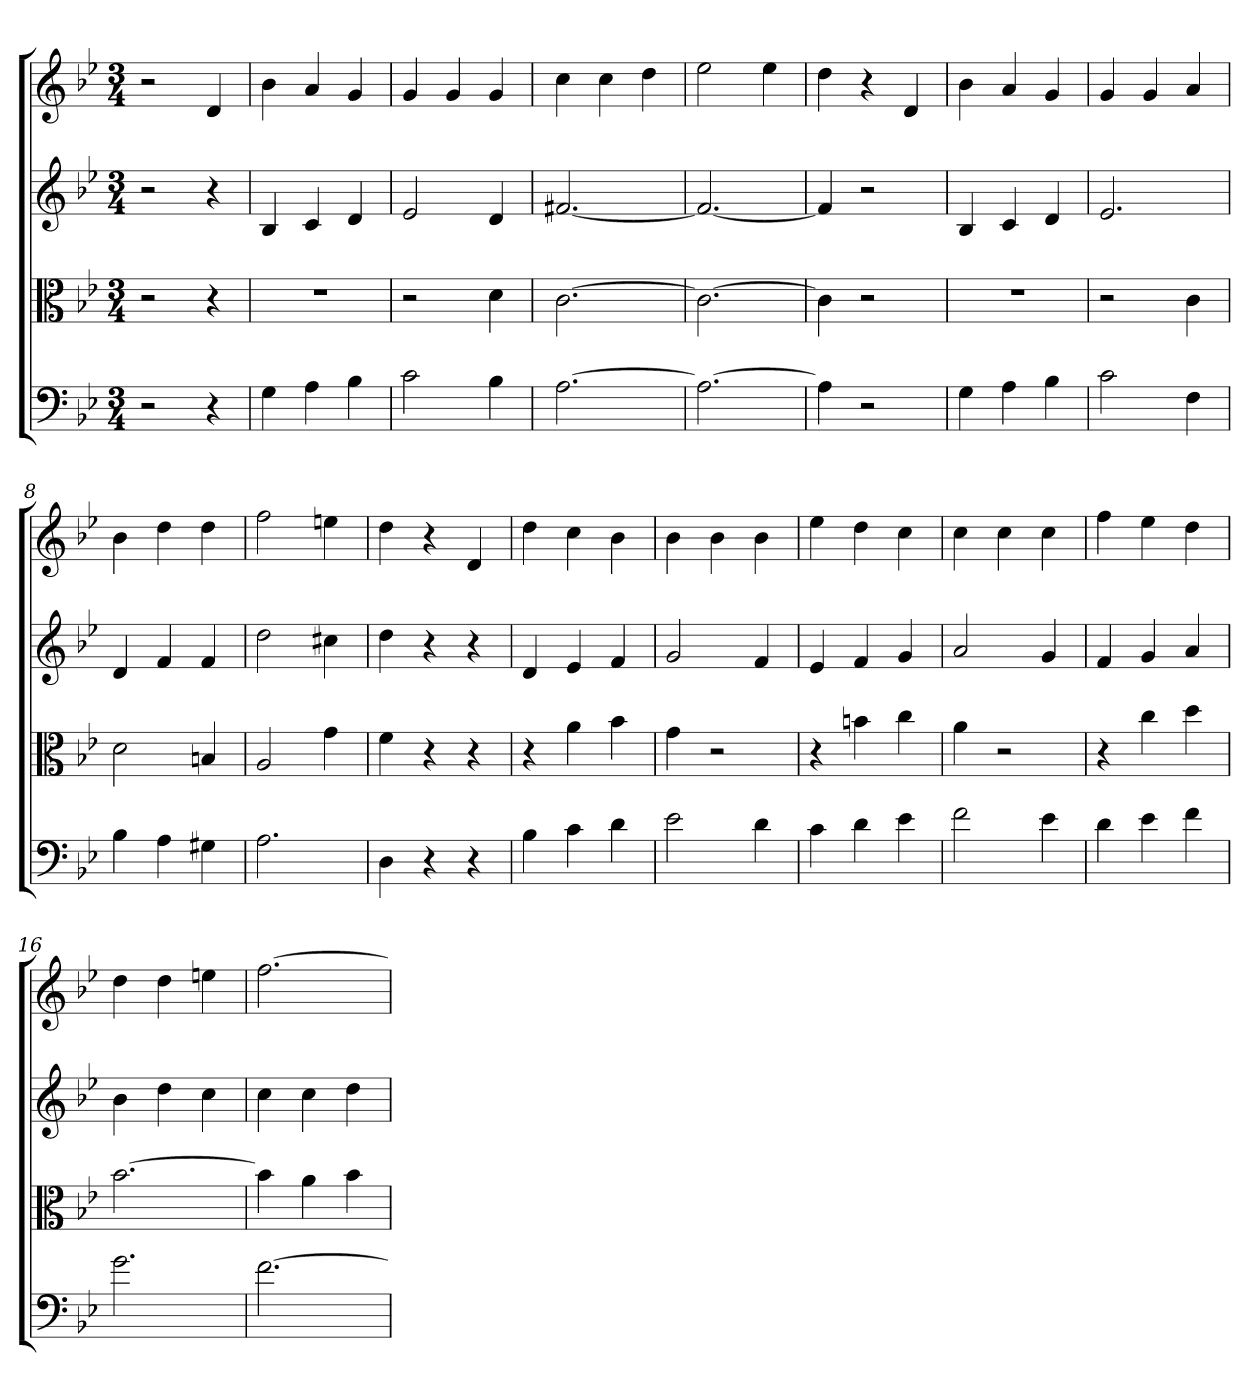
**kern	**kern	**kern	**kern
*part4	*part3	*part2	*part1
*staff4	*staff3	*staff2	*staff1
*clefF4	*clefC3	*	*
*k[b-e-]	*k[b-e-]	*k[b-e-]	*k[b-e-]
*g:	*g:	*g:	*g:
*M3/4	*M3/4	*M3/4	*M3/4
=	=	=	=
2r	2r	2r	2r
4r	4r	4r	4d
=1	=1	=1	=1
4G	2.r	4B-	4b-
4A	.	4c	4a
4B-	.	4d	4g
=2	=2	=2	=2
2c	2r	2e-	4g
.	.	.	4g
4B-	4d	4d	4g
=3	=3	=3	=3
[2.A	[2.c	[2.f#X	4cc
.	.	.	4cc
.	.	.	4dd
=4	=4	=4	=4
2.A_	2.c_	2.f#_	2ee-
.	.	.	4ee-
=5	=5	=5	=5
4A]	4c]	4f#]	4dd
2r	2r	2r	4r
.	.	.	4d
=6	=6	=6	=6
4G	2.r	4B-	4b-
4A	.	4c	4a
4B-	.	4d	4g
=7	=7	=7	=7
2c	2r	2.e-	4g
.	.	.	4g
4F	4c	.	4a
=8	=8	=8	=8
4B-	2d	4d	4b-
4A	.	4f	4dd
4G#X	4Bn	4f	4dd
=9	=9	=9	=9
2.A	2A	2dd	2ff
.	4g	4cc#X	4een
=10	=10	=10	=10
4D	4f	4dd	4dd
4r	4r	4r	4r
4r	4r	4r	4d
=11	=11	=11	=11
4B-	4r	4d	4dd
4c	4a	4e-	4cc
4d	4b-	4f	4b-
=12	=12	=12	=12
2e-	4g	2g	4b-
.	2r	.	4b-
4d	.	4f	4b-
=13	=13	=13	=13
4c	4r	4e-	4ee-
4d	4bn	4f	4dd
4e-	4cc	4g	4cc
=14	=14	=14	=14
2f	4a	2a	4cc
.	2r	.	4cc
4e-	.	4g	4cc
=15	=15	=15	=15
4d	4r	4f	4ff
4e-	4cc	4g	4ee-
4f	4dd	4a	4dd
=16	=16	=16	=16
2.g	[2.b-	4b-	4dd
.	.	4dd	4dd
.	.	4cc	4een
=17	=17	=17	=17
[2.f	4b-]	4cc	[2.ff
.	4a	4cc	.
.	4b-	4dd	.
=	=	=	=
*-	*-	*-	*-
